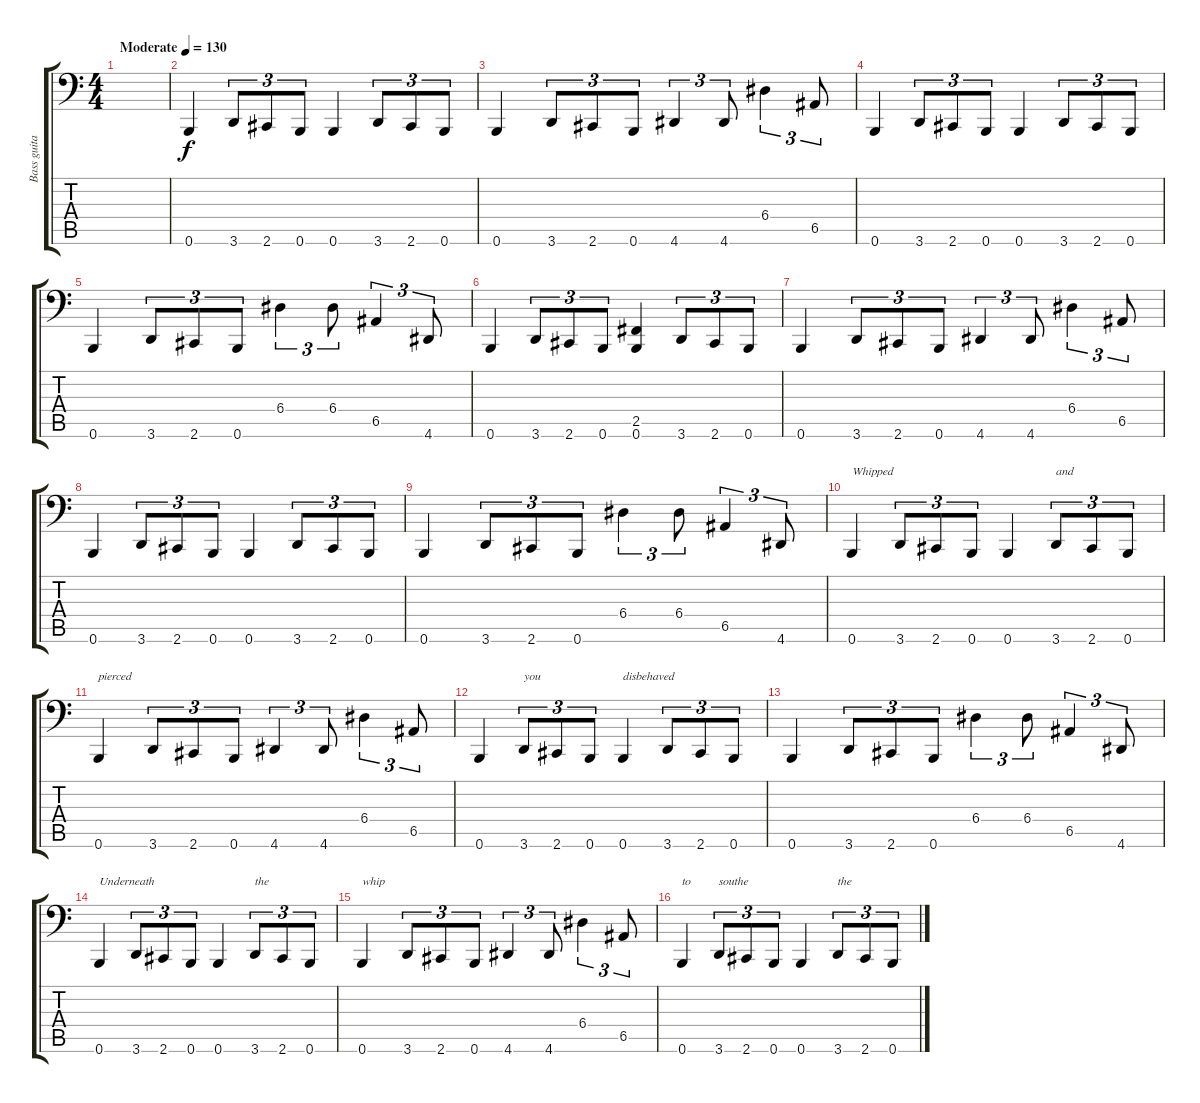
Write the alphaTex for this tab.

\track ("Bass guitar" "Bass guita") {instrument electricbassfinger}
\staff {score tabs}
\tuning (C3 G2 D2 A1 E1 B0) {hide}
\ts (4 4)
\tempo (130 "Moderate")
\clef f4
\ks c
|
0.6.4 3.6.8{tu (3 2)} 2.6.8{tu (3 2)} 0.6.8{tu (3 2)} 0.6.4 3.6.8{tu (3 2)} 2.6.8{tu (3 2)} 0.6.8{tu (3 2)} |
0.6.4 3.6.8{tu (3 2)} 2.6.8{tu (3 2)} 0.6.8{tu (3 2)} 4.6.4{tu (3 2)} 4.6.8{tu (3 2)} 6.4.4{tu (3 2)} 6.5.8{tu (3 2)} |
0.6.4 3.6.8{tu (3 2)} 2.6.8{tu (3 2)} 0.6.8{tu (3 2)} 0.6.4 3.6.8{tu (3 2)} 2.6.8{tu (3 2)} 0.6.8{tu (3 2)} |
0.6.4 3.6.8{tu (3 2)} 2.6.8{tu (3 2)} 0.6.8{tu (3 2)} 6.4.4{tu (3 2)} 6.4.8{tu (3 2)} 6.5.4{tu (3 2)} 4.6.8{tu (3 2)} |
0.6.4 3.6.8{tu (3 2)} 2.6.8{tu (3 2)} 0.6.8{tu (3 2)} (2.5 0.6).4 3.6.8{tu (3 2)} 2.6.8{tu (3 2)} 0.6.8{tu (3 2)} |
0.6.4 3.6.8{tu (3 2)} 2.6.8{tu (3 2)} 0.6.8{tu (3 2)} 4.6.4{tu (3 2)} 4.6.8{tu (3 2)} 6.4.4{tu (3 2)} 6.5.8{tu (3 2)} |
0.6.4 3.6.8{tu (3 2)} 2.6.8{tu (3 2)} 0.6.8{tu (3 2)} 0.6.4 3.6.8{tu (3 2)} 2.6.8{tu (3 2)} 0.6.8{tu (3 2)} |
0.6.4 3.6.8{tu (3 2)} 2.6.8{tu (3 2)} 0.6.8{tu (3 2)} 6.4.4{tu (3 2)} 6.4.8{tu (3 2)} 6.5.4{tu (3 2)} 4.6.8{tu (3 2)} |
0.6.4{txt "Whipped"} 3.6.8{tu (3 2)} 2.6.8{tu (3 2)} 0.6.8{tu (3 2)} 0.6.4 3.6.8{tu (3 2) txt "and"} 2.6.8{tu (3 2)} 0.6.8{tu (3 2)} |
0.6.4{txt "pierced"} 3.6.8{tu (3 2)} 2.6.8{tu (3 2)} 0.6.8{tu (3 2)} 4.6.4{tu (3 2)} 4.6.8{tu (3 2)} 6.4.4{tu (3 2)} 6.5.8{tu (3 2)} |
0.6.4 3.6.8{tu (3 2) txt "you"} 2.6.8{tu (3 2)} 0.6.8{tu (3 2)} 0.6.4{txt "disbehaved"} 3.6.8{tu (3 2)} 2.6.8{tu (3 2)} 0.6.8{tu (3 2)} |
0.6.4 3.6.8{tu (3 2)} 2.6.8{tu (3 2)} 0.6.8{tu (3 2)} 6.4.4{tu (3 2)} 6.4.8{tu (3 2)} 6.5.4{tu (3 2)} 4.6.8{tu (3 2)} |
0.6.4{txt "Underneath"} 3.6.8{tu (3 2)} 2.6.8{tu (3 2)} 0.6.8{tu (3 2)} 0.6.4 3.6.8{tu (3 2) txt "the"} 2.6.8{tu (3 2)} 0.6.8{tu (3 2)} |
0.6.4{txt "whip"} 3.6.8{tu (3 2)} 2.6.8{tu (3 2)} 0.6.8{tu (3 2)} 4.6.4{tu (3 2)} 4.6.8{tu (3 2)} 6.4.4{tu (3 2)} 6.5.8{tu (3 2)} |
0.6.4{txt "to"} 3.6.8{tu (3 2) txt "southe"} 2.6.8{tu (3 2)} 0.6.8{tu (3 2)} 0.6.4 3.6.8{tu (3 2) txt "the"} 2.6.8{tu (3 2)} 0.6.8{tu (3 2)}
